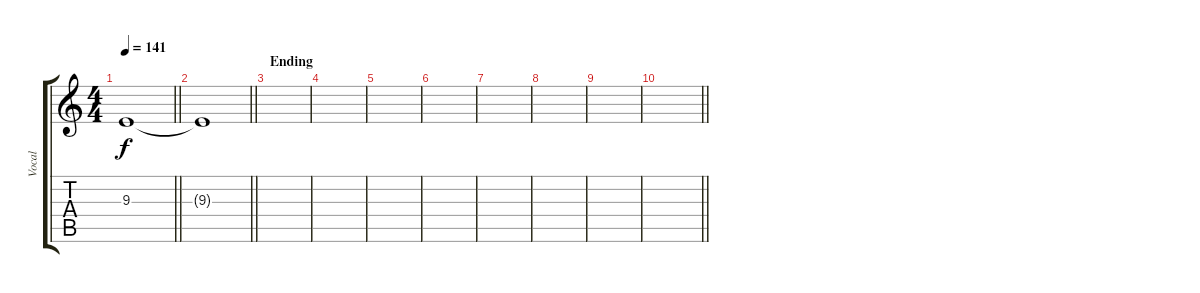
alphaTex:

\track ("Vocal" "Vocal") {instrument violin}
\staff {score tabs}
\tuning (E4 B3 G3 D3 A2 E2) {hide}
\ts (4 4)
\tempo 141
\clef g2
\barLineRight lightlight
\ks c
9.3{t}.1{dy f} |
\barLineRight lightlight
9.3{t}.1 |
\section ("" "Ending")
|
|
|
|
|
|
|
\barLineRight lightlight
